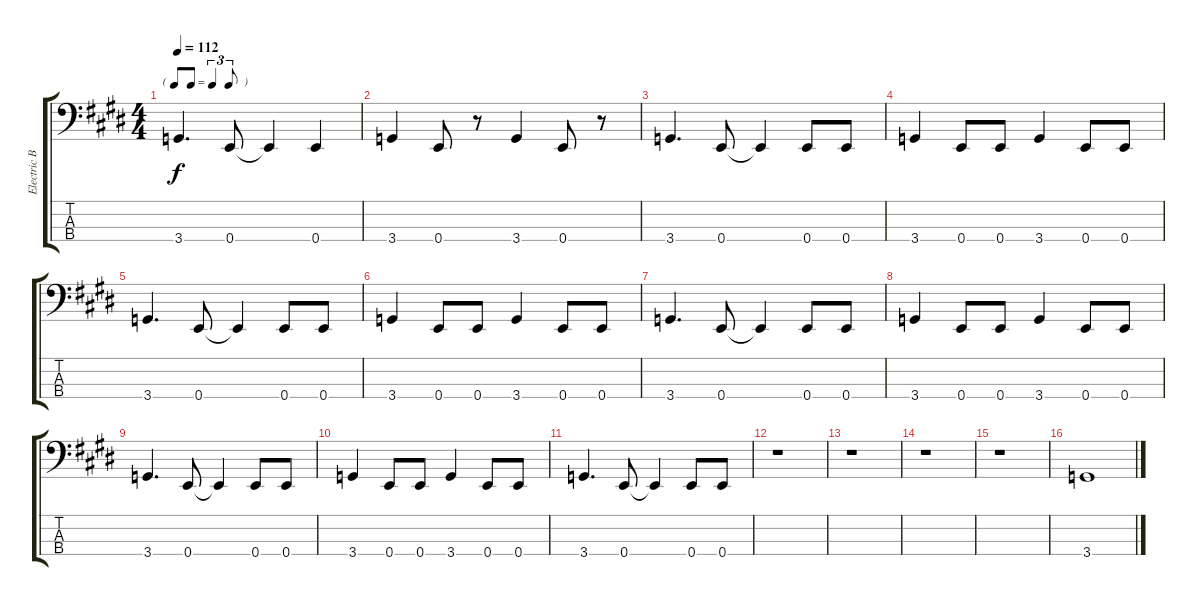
\track ("Electric Bass" "Electric B") {instrument electricbassfinger}
\staff {score tabs}
\tuning (G2 D2 A1 E1) {hide}
\ts (4 4)
\tf triplet8th
\tempo 112
\clef f4
\ks e
3.4.4{d dy f} 0.4.8 0.4{t}.4 0.4.4 |
3.4.4 0.4.8 r.8 3.4.4 0.4.8 r.8 |
3.4.4{d} 0.4.8 0.4{t}.4 0.4.8 0.4.8 |
3.4.4 0.4.8 0.4.8 3.4.4 0.4.8 0.4.8 |
3.4.4{d} 0.4.8 0.4{t}.4 0.4.8 0.4.8 |
3.4.4 0.4.8 0.4.8 3.4.4 0.4.8 0.4.8 |
3.4.4{d} 0.4.8 0.4{t}.4 0.4.8 0.4.8 |
3.4.4 0.4.8 0.4.8 3.4.4 0.4.8 0.4.8 |
3.4.4{d} 0.4.8 0.4{t}.4 0.4.8 0.4.8 |
3.4.4 0.4.8 0.4.8 3.4.4 0.4.8 0.4.8 |
3.4.4{d} 0.4.8 0.4{t}.4 0.4.8 0.4.8 |
r.1 |
r.1 |
r.1 |
r.1 |
3.4.1
